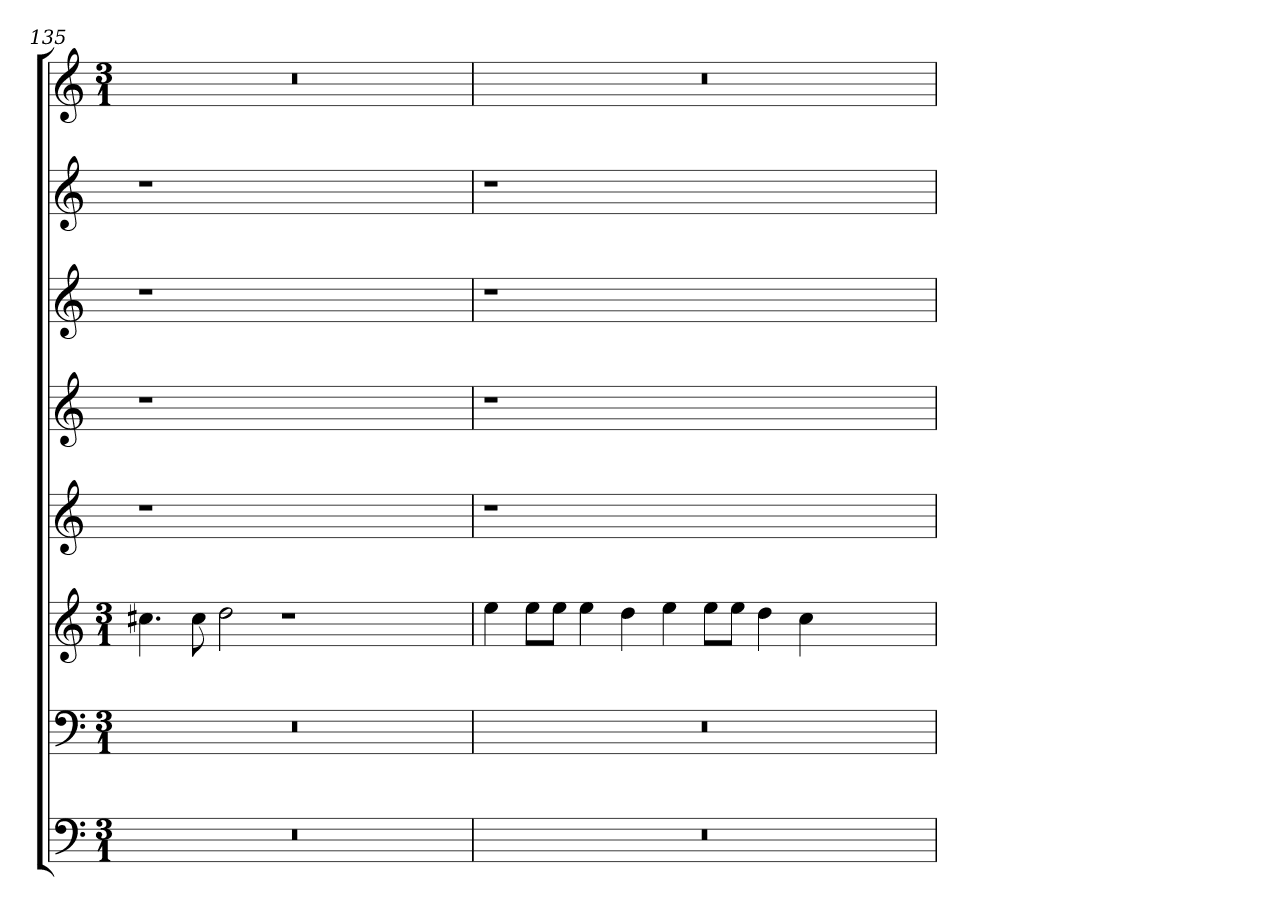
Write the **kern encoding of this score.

**kern	**kern	**kern	**kern	**kern	**kern	**kern	**kern
*part8	*part7	*part6	*part5	*part4	*part3	*part2	*part1
*staff8	*staff7	*staff6	*staff5	*staff4	*staff3	*staff2	*staff1
*clefF4	*clefF4	*clefG2	*clefG2	*clefG2	*clefG2	*clefG2	*clefG2
*k[]	*k[]	*k[]	*k[]	*k[]	*k[]	*k[]	*k[]
*C:	*C:	*C:	*C:	*C:	*C:	*C:	*C:
*M3/1	*M3/1	*M3/1	*	*	*	*	*M3/1
=135	=135	=135	=135	=135	=135	=135	=135
0.r	0.r	4.cc#X\	1r	1r	1r	1r	0.r
.	.	8cc#\	.	.	.	.	.
.	.	2dd\	.	.	.	.	.
.	.	1r	0ryy	0ryy	0ryy	0ryy	.
.	.	1ryy	.	.	.	.	.
!!LO:LB:g=z
=136	=136	=136	=136	=136	=136	=136	=136
0.r	0.r	4ee\	1r	1r	1r	1r	0.r
.	.	8ee\L	.	.	.	.	.
.	.	8ee\J	.	.	.	.	.
.	.	4ee\	.	.	.	.	.
.	.	4dd\	.	.	.	.	.
.	.	4ee\	0ryy	0ryy	0ryy	0ryy	.
.	.	8ee\L	.	.	.	.	.
.	.	8ee\J	.	.	.	.	.
.	.	4dd\	.	.	.	.	.
.	.	4cc\	.	.	.	.	.
.	.	1ryy	.	.	.	.	.
=	=	=	=	=	=	=	=
*-	*-	*-	*-	*-	*-	*-	*-
